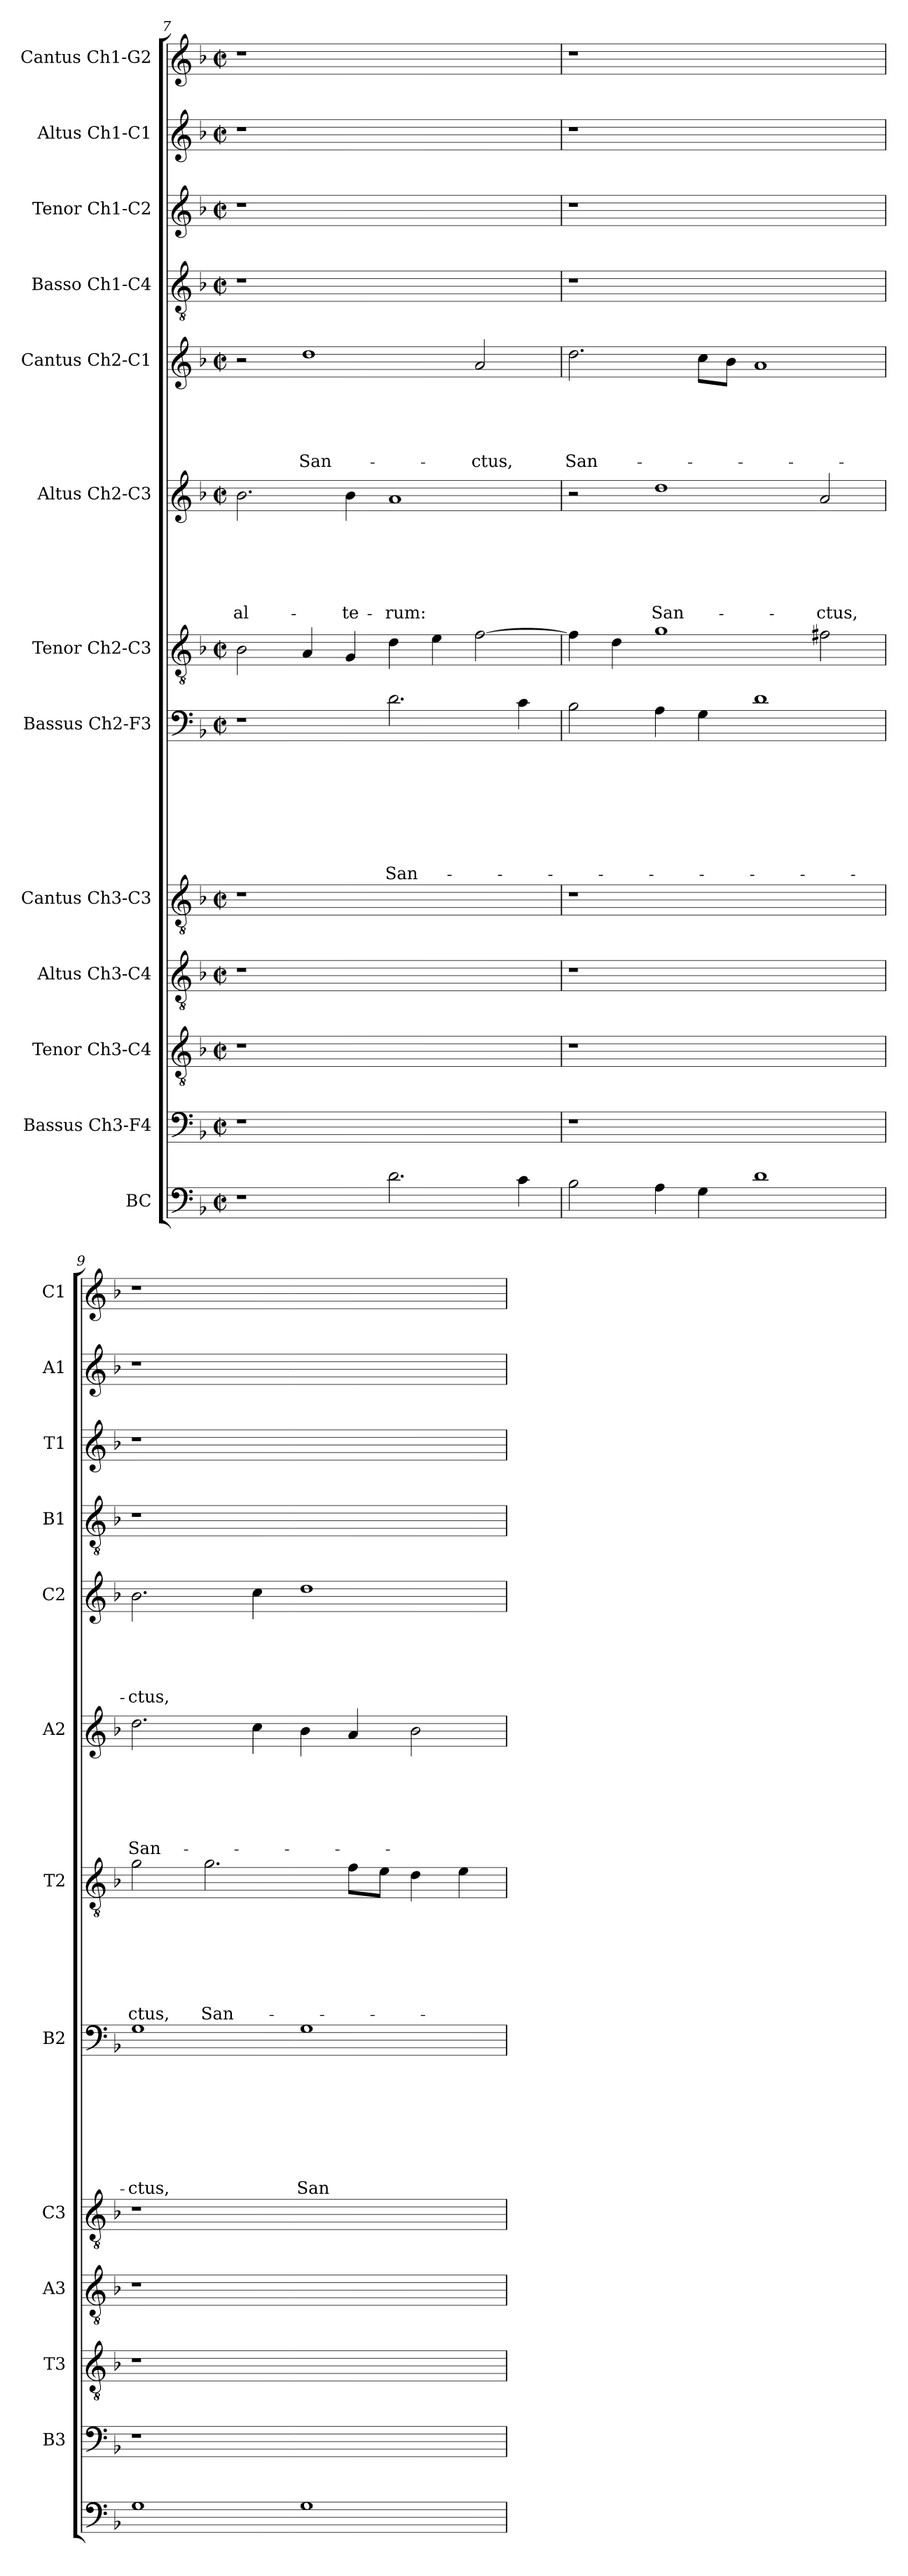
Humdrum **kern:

**kern	**kern	**kern	**kern	**kern	**kern	**text	**text	**text	**text	**text	**text	**text	**text	**kern	**text	**text	**text	**text	**text	**text	**text	**kern	**text	**text	**text	**text	**text	**text	**kern	**text	**text	**text	**text	**text	**kern	**kern	**kern	**kern
*part13	*part12	*part11	*part10	*part9	*part8	*part8	*part8	*part8	*part8	*part8	*part8	*part8	*part8	*part7	*part7	*part7	*part7	*part7	*part7	*part7	*part7	*part6	*part6	*part6	*part6	*part6	*part6	*part6	*part5	*part5	*part5	*part5	*part5	*part5	*part4	*part3	*part2	*part1
*staff13	*staff12	*staff11	*staff10	*staff9	*staff8	*staff8	*staff8	*staff8	*staff8	*staff8	*staff8	*staff8	*staff8	*staff7	*staff7	*staff7	*staff7	*staff7	*staff7	*staff7	*staff7	*staff6	*staff6	*staff6	*staff6	*staff6	*staff6	*staff6	*staff5	*staff5	*staff5	*staff5	*staff5	*staff5	*staff4	*staff3	*staff2	*staff1
*I"BC	*I"Bassus Ch3-F4	*I"Tenor Ch3-C4	*I"Altus Ch3-C4	*I"Cantus Ch3-C3	*I"Bassus Ch2-F3	*	*	*	*	*	*	*	*	*I"Tenor Ch2-C3	*	*	*	*	*	*	*	*I"Altus Ch2-C3	*	*	*	*	*	*	*I"Cantus Ch2-C1	*	*	*	*	*	*I"Basso Ch1-C4	*I"Tenor Ch1-C2	*I"Altus Ch1-C1	*I"Cantus Ch1-G2
*	*I'B3	*I'T3	*I'A3	*I'C3	*I'B2	*	*	*	*	*	*	*	*	*I'T2	*	*	*	*	*	*	*	*I'A2	*	*	*	*	*	*	*I'C2	*	*	*	*	*	*I'B1	*I'T1	*I'A1	*I'C1
!!LO:PB:g=z
*clefF4	*clefF4	*clefGv2	*clefGv2	*clefGv2	*clefF4	*	*	*	*	*	*	*	*	*clefGv2	*	*	*	*	*	*	*	*clefG2	*	*	*	*	*	*	*clefG2	*	*	*	*	*	*clefGv2	*clefG2	*clefG2	*clefG2
*k[b-]	*k[b-]	*k[b-]	*k[b-]	*k[b-]	*k[b-]	*	*	*	*	*	*	*	*	*k[b-]	*	*	*	*	*	*	*	*k[b-]	*	*	*	*	*	*	*k[b-]	*	*	*	*	*	*k[b-]	*k[b-]	*k[b-]	*k[b-]
*F:	*F:	*F:	*F:	*F:	*F:	*	*	*	*	*	*	*	*	*F:	*	*	*	*	*	*	*	*F:	*	*	*	*	*	*	*F:	*	*	*	*	*	*F:	*F:	*F:	*F:
*M2/2	*M2/2	*M2/2	*M2/2	*M2/2	*M2/2	*	*	*	*	*	*	*	*	*M2/2	*	*	*	*	*	*	*	*M2/2	*	*	*	*	*	*	*M2/2	*	*	*	*	*	*M2/2	*M2/2	*M2/2	*M2/2
*met(c|)	*met(c|)	*met(c|)	*met(c|)	*met(c|)	*met(c|)	*	*	*	*	*	*	*	*	*met(c|)	*	*	*	*	*	*	*	*met(c|)	*	*	*	*	*	*	*met(c|)	*	*	*	*	*	*met(c|)	*met(c|)	*met(c|)	*met(c|)
=7	=7	=7	=7	=7	=7	=7	=7	=7	=7	=7	=7	=7	=7	=7	=7	=7	=7	=7	=7	=7	=7	=7	=7	=7	=7	=7	=7	=7	=7	=7	=7	=7	=7	=7	=7	=7	=7	=7
1r	1r	1r	1r	1r	1r	.	.	.	.	.	.	.	.	2B-\	.	.	.	.	.	.	.	2.b-\	.	.	.	.	.	al-	2r	.	.	.	.	.	1r	1r	1r	1r
.	.	.	.	.	.	.	.	.	.	.	.	.	.	4A/	.	.	.	.	.	.	.	.	.	.	.	.	.	.	1dd	.	.	.	.	San-	.	.	.	.
.	.	.	.	.	.	.	.	.	.	.	.	.	.	4G/	.	.	.	.	.	.	.	4b-\	.	.	.	.	.	-te-	.	.	.	.	.	.	.	.	.	.
2.d\	1ryy	1ryy	1ryy	1ryy	2.d\	.	.	.	.	.	.	.	San-	4d\	.	.	.	.	.	.	.	1a	.	.	.	.	.	-rum:	.	.	.	.	.	.	1ryy	1ryy	1ryy	1ryy
.	.	.	.	.	.	.	.	.	.	.	.	.	.	4e\	.	.	.	.	.	.	.	.	.	.	.	.	.	.	.	.	.	.	.	.	.	.	.	.
.	.	.	.	.	.	.	.	.	.	.	.	.	.	[2f\	.	.	.	.	.	.	.	.	.	.	.	.	.	.	2a/	.	.	.	.	-ctus,	.	.	.	.
4c\	.	.	.	.	4c\	.	.	.	.	.	.	.	.	.	.	.	.	.	.	.	.	.	.	.	.	.	.	.	.	.	.	.	.	.	.	.	.	.
=8	=8	=8	=8	=8	=8	=8	=8	=8	=8	=8	=8	=8	=8	=8	=8	=8	=8	=8	=8	=8	=8	=8	=8	=8	=8	=8	=8	=8	=8	=8	=8	=8	=8	=8	=8	=8	=8	=8
2B-\	1r	1r	1r	1r	2B-\	.	.	.	.	.	.	.	.	4f\]	.	.	.	.	.	.	.	2r	.	.	.	.	.	.	2.dd\	.	.	.	.	San-	1r	1r	1r	1r
.	.	.	.	.	.	.	.	.	.	.	.	.	.	4d\	.	.	.	.	.	.	.	.	.	.	.	.	.	.	.	.	.	.	.	.	.	.	.	.
4A\	.	.	.	.	4A\	.	.	.	.	.	.	.	.	1g	.	.	.	.	.	.	.	1dd	.	.	.	.	.	San-	.	.	.	.	.	.	.	.	.	.
4G\	.	.	.	.	4G\	.	.	.	.	.	.	.	.	.	.	.	.	.	.	.	.	.	.	.	.	.	.	.	8cc\L	.	.	.	.	.	.	.	.	.
.	.	.	.	.	.	.	.	.	.	.	.	.	.	.	.	.	.	.	.	.	.	.	.	.	.	.	.	.	8b-\J	.	.	.	.	.	.	.	.	.
1d	1ryy	1ryy	1ryy	1ryy	1d	.	.	.	.	.	.	.	.	.	.	.	.	.	.	.	.	.	.	.	.	.	.	.	1a	.	.	.	.	.	1ryy	1ryy	1ryy	1ryy
.	.	.	.	.	.	.	.	.	.	.	.	.	.	2f#X\	.	.	.	.	.	.	.	2a/	.	.	.	.	.	-ctus,	.	.	.	.	.	.	.	.	.	.
=9	=9	=9	=9	=9	=9	=9	=9	=9	=9	=9	=9	=9	=9	=9	=9	=9	=9	=9	=9	=9	=9	=9	=9	=9	=9	=9	=9	=9	=9	=9	=9	=9	=9	=9	=9	=9	=9	=9
1G	1r	1r	1r	1r	1G	.	.	.	.	.	.	.	-ctus,	2g\	.	.	.	.	.	.	-ctus,	2.dd\	.	.	.	.	.	San-	2.b-\	.	.	.	.	-ctus,	1r	1r	1r	1r
.	.	.	.	.	.	.	.	.	.	.	.	.	.	2.g\	.	.	.	.	.	.	San-	.	.	.	.	.	.	.	.	.	.	.	.	.	.	.	.	.
.	.	.	.	.	.	.	.	.	.	.	.	.	.	.	.	.	.	.	.	.	.	4cc\	.	.	.	.	.	.	4cc\	.	.	.	.	.	.	.	.	.
1G	1ryy	1ryy	1ryy	1ryy	1G	.	.	.	.	.	.	.	San-	.	.	.	.	.	.	.	.	4b-\	.	.	.	.	.	.	1dd	.	.	.	.	.	1ryy	1ryy	1ryy	1ryy
.	.	.	.	.	.	.	.	.	.	.	.	.	.	8f\L	.	.	.	.	.	.	.	4a/	.	.	.	.	.	.	.	.	.	.	.	.	.	.	.	.
.	.	.	.	.	.	.	.	.	.	.	.	.	.	8e\J	.	.	.	.	.	.	.	.	.	.	.	.	.	.	.	.	.	.	.	.	.	.	.	.
.	.	.	.	.	.	.	.	.	.	.	.	.	.	4d\	.	.	.	.	.	.	.	2b-\	.	.	.	.	.	.	.	.	.	.	.	.	.	.	.	.
.	.	.	.	.	.	.	.	.	.	.	.	.	.	4e\	.	.	.	.	.	.	.	.	.	.	.	.	.	.	.	.	.	.	.	.	.	.	.	.
=	=	=	=	=	=	=	=	=	=	=	=	=	=	=	=	=	=	=	=	=	=	=	=	=	=	=	=	=	=	=	=	=	=	=	=	=	=	=
*-	*-	*-	*-	*-	*-	*-	*-	*-	*-	*-	*-	*-	*-	*-	*-	*-	*-	*-	*-	*-	*-	*-	*-	*-	*-	*-	*-	*-	*-	*-	*-	*-	*-	*-	*-	*-	*-	*-
